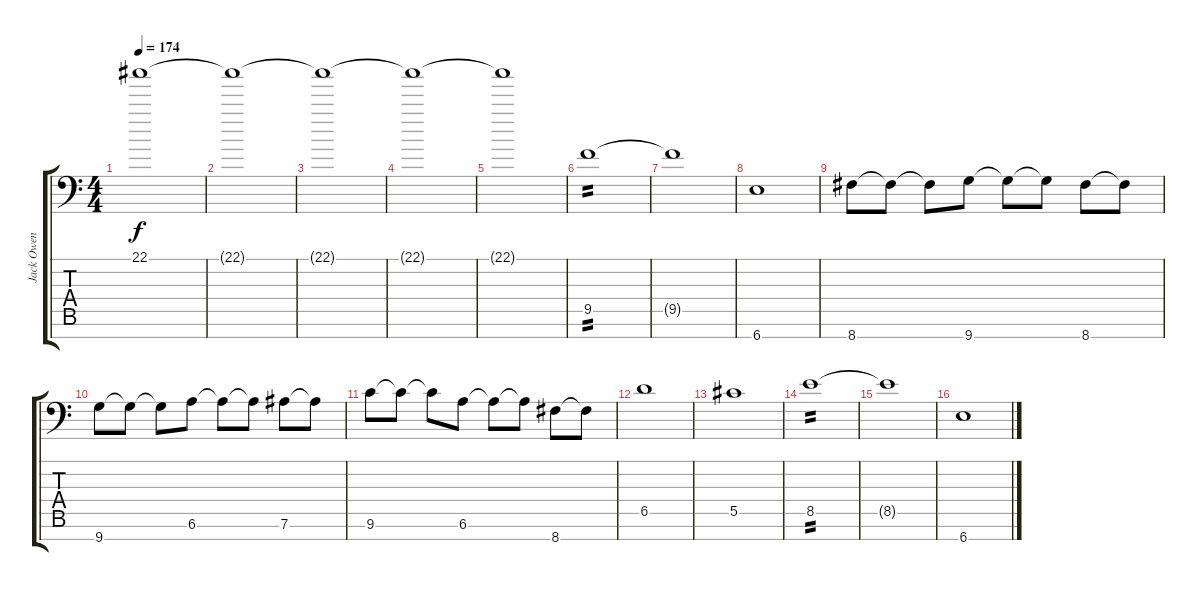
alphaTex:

\track ("Jack Owen" "Jack Owen") {instrument distortionguitar}
\staff {score tabs}
\tuning (Eb4 Bb3 Gb3 Db3 Ab2 Eb2 Bb1) {hide}
\ts (4 4)
\tempo 174
\clef f4
\ks c
22.1{t}.1{dy f} |
22.1{t}.1 |
22.1{t}.1 |
22.1{t}.1 |
22.1{t}.1 |
9.5.1{tp 2} |
9.5{t}.1 |
6.7.1 |
8.7.8 8.7{t}.8 8.7{t}.8 9.7.8 9.7{t}.8 9.7{t}.8 8.7.8 8.7{t}.8 |
9.7.8 9.7{t}.8 9.7{t}.8 6.6.8 6.6{t}.8 6.6{t}.8 7.6.8 7.6{t}.8 |
9.6.8 9.6{t}.8 9.6{t}.8 6.6.8 6.6{t}.8 6.6{t}.8 8.7.8 8.7{t}.8 |
6.5.1 |
5.5.1 |
8.5.1{tp 2} |
8.5{t}.1 |
6.7.1
